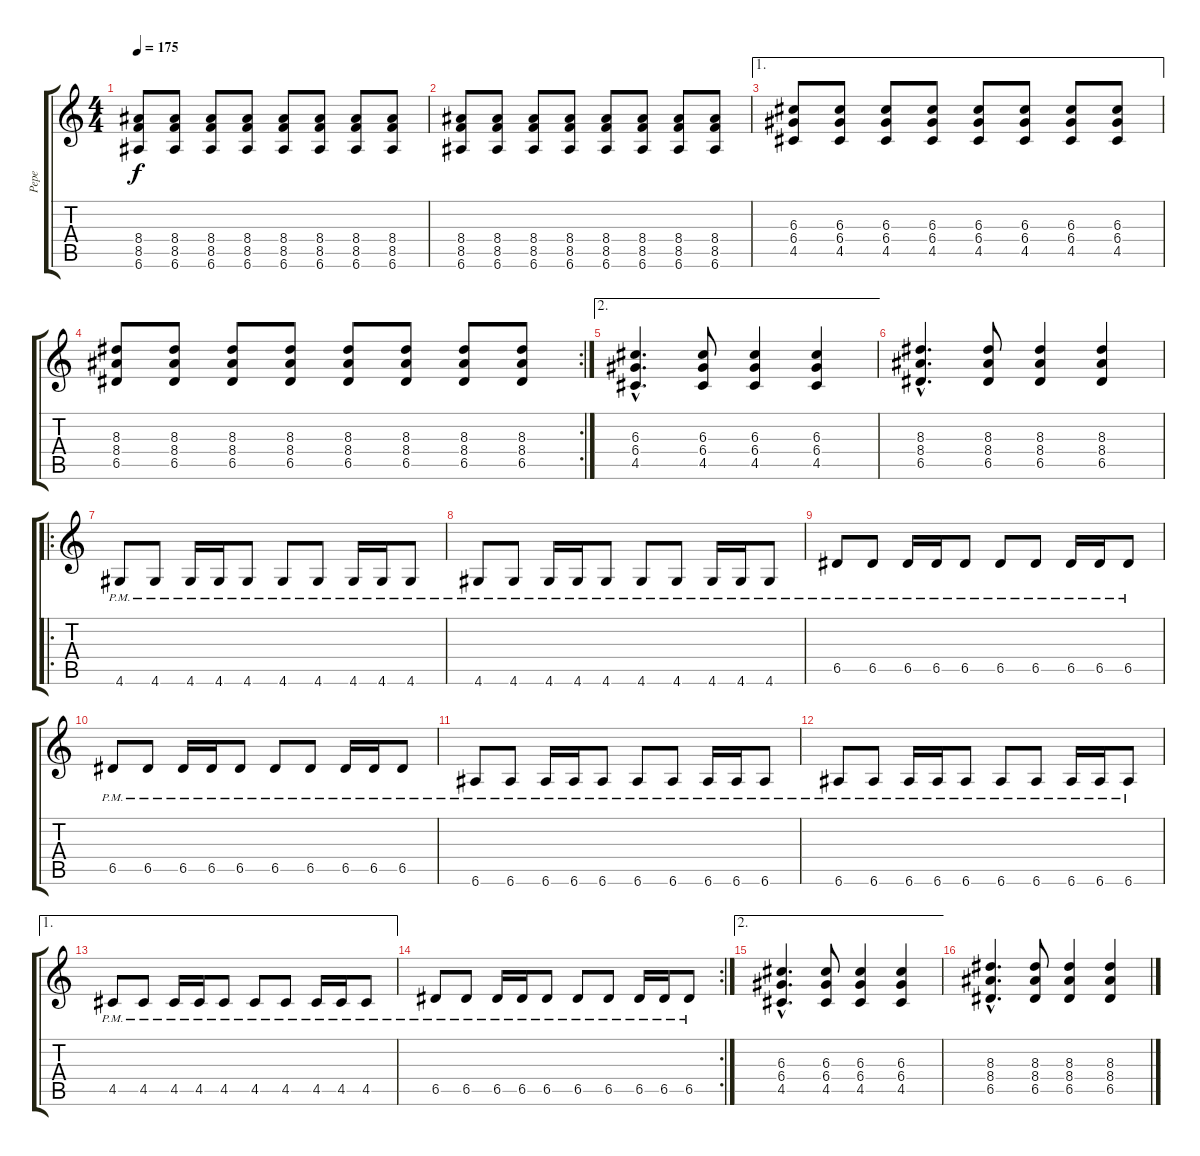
\track ("Pepe" "Pepe") {instrument distortionguitar}
\staff {score tabs}
\tuning (E4 B3 G3 D3 A2 E2) {hide}
\ts (4 4)
\tempo 175
\clef g2
\ks c
(8.4 8.5 6.6).8{dy f} (8.4 8.5 6.6).8 (8.4 8.5 6.6).8 (8.4 8.5 6.6).8 (8.4 8.5 6.6).8 (8.4 8.5 6.6).8 (8.4 8.5 6.6).8 (8.4 8.5 6.6).8 |
(8.4 8.5 6.6).8 (8.4 8.5 6.6).8 (8.4 8.5 6.6).8 (8.4 8.5 6.6).8 (8.4 8.5 6.6).8 (8.4 8.5 6.6).8 (8.4 8.5 6.6).8 (8.4 8.5 6.6).8 |
\ae 1
(6.3 6.4 4.5).8 (6.3 6.4 4.5).8 (6.3 6.4 4.5).8 (6.3 6.4 4.5).8 (6.3 6.4 4.5).8 (6.3 6.4 4.5).8 (6.3 6.4 4.5).8 (6.3 6.4 4.5).8 |
\rc 2
(8.3 8.4 6.5).8 (8.3 8.4 6.5).8 (8.3 8.4 6.5).8 (8.3 8.4 6.5).8 (8.3 8.4 6.5).8 (8.3 8.4 6.5).8 (8.3 8.4 6.5).8 (8.3 8.4 6.5).8 |
\ae 2
(6.3{hac} 6.4{hac} 4.5{hac}).4{d} (6.3 6.4 4.5).8 (6.3 6.4 4.5).4 (6.3 6.4 4.5).4 |
(8.3{hac} 8.4{hac} 6.5{hac}).4{d} (8.3 8.4 6.5).8 (8.3 8.4 6.5).4 (8.3 8.4 6.5).4 |
\ro
4.6{pm}.8 4.6{pm}.8 4.6{pm}.16 4.6{pm}.16 4.6{pm}.8 4.6{pm}.8 4.6{pm}.8 4.6{pm}.16 4.6{pm}.16 4.6{pm}.8 |
4.6{pm}.8 4.6{pm}.8 4.6{pm}.16 4.6{pm}.16 4.6{pm}.8 4.6{pm}.8 4.6{pm}.8 4.6{pm}.16 4.6{pm}.16 4.6{pm}.8 |
6.5{pm}.8 6.5{pm}.8 6.5{pm}.16 6.5{pm}.16 6.5{pm}.8 6.5{pm}.8 6.5{pm}.8 6.5{pm}.16 6.5{pm}.16 6.5{pm}.8 |
6.5{pm}.8 6.5{pm}.8 6.5{pm}.16 6.5{pm}.16 6.5{pm}.8 6.5{pm}.8 6.5{pm}.8 6.5{pm}.16 6.5{pm}.16 6.5{pm}.8 |
6.6{pm}.8 6.6{pm}.8 6.6{pm}.16 6.6{pm}.16 6.6{pm}.8 6.6{pm}.8 6.6{pm}.8 6.6{pm}.16 6.6{pm}.16 6.6{pm}.8 |
6.6{pm}.8 6.6{pm}.8 6.6{pm}.16 6.6{pm}.16 6.6{pm}.8 6.6{pm}.8 6.6{pm}.8 6.6{pm}.16 6.6{pm}.16 6.6{pm}.8 |
\ae 1
4.5{pm}.8 4.5{pm}.8 4.5{pm}.16 4.5{pm}.16 4.5{pm}.8 4.5{pm}.8 4.5{pm}.8 4.5{pm}.16 4.5{pm}.16 4.5{pm}.8 |
\rc 2
6.5{pm}.8 6.5{pm}.8 6.5{pm}.16 6.5{pm}.16 6.5{pm}.8 6.5{pm}.8 6.5{pm}.8 6.5{pm}.16 6.5{pm}.16 6.5{pm}.8 |
\ae 2
(6.3{hac} 6.4{hac} 4.5{hac}).4{d} (6.3 6.4 4.5).8 (6.3 6.4 4.5).4 (6.3 6.4 4.5).4 |
(8.3{hac} 8.4{hac} 6.5{hac}).4{d} (8.3 8.4 6.5).8 (8.3 8.4 6.5).4 (8.3 8.4 6.5).4
